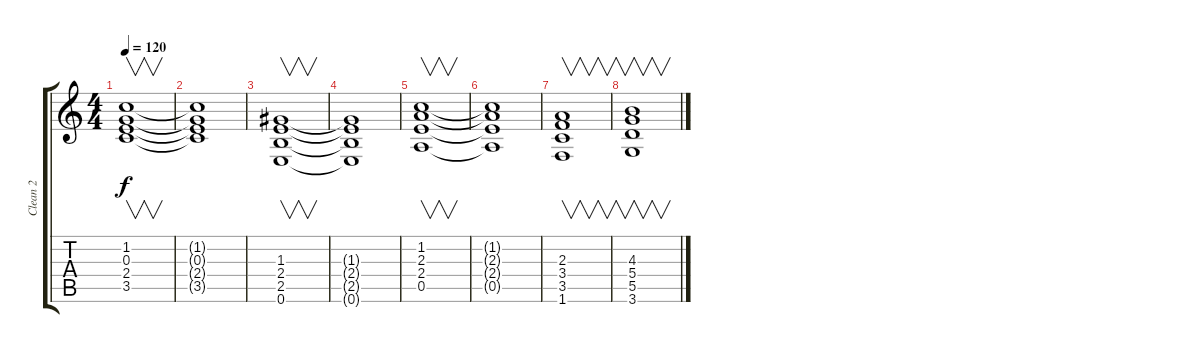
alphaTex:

\track ("Clean 2" "Clean 2") {instrument acousticguitarnylon}
\staff {score tabs}
\tuning (E4 B3 G3 D3 A2 E2) {hide}
\ts (4 4)
\tempo 120
\clef g2
\ks c
(1.2 0.3 2.4 3.5).1{v dy f} |
(1.2{t} 0.3{t} 2.4{t} 3.5{t}).1 |
(1.3 2.4 2.5 0.6).1{v} |
(1.3{t} 2.4{t} 2.5{t} 0.6{t}).1 |
(1.2 2.3 2.4 0.5).1{v} |
(1.2{t} 2.3{t} 2.4{t} 0.5{t}).1 |
(2.3 3.4 3.5 1.6).1{v volume 4} |
(4.3 5.4 5.5 3.6).1{v volume 0}
